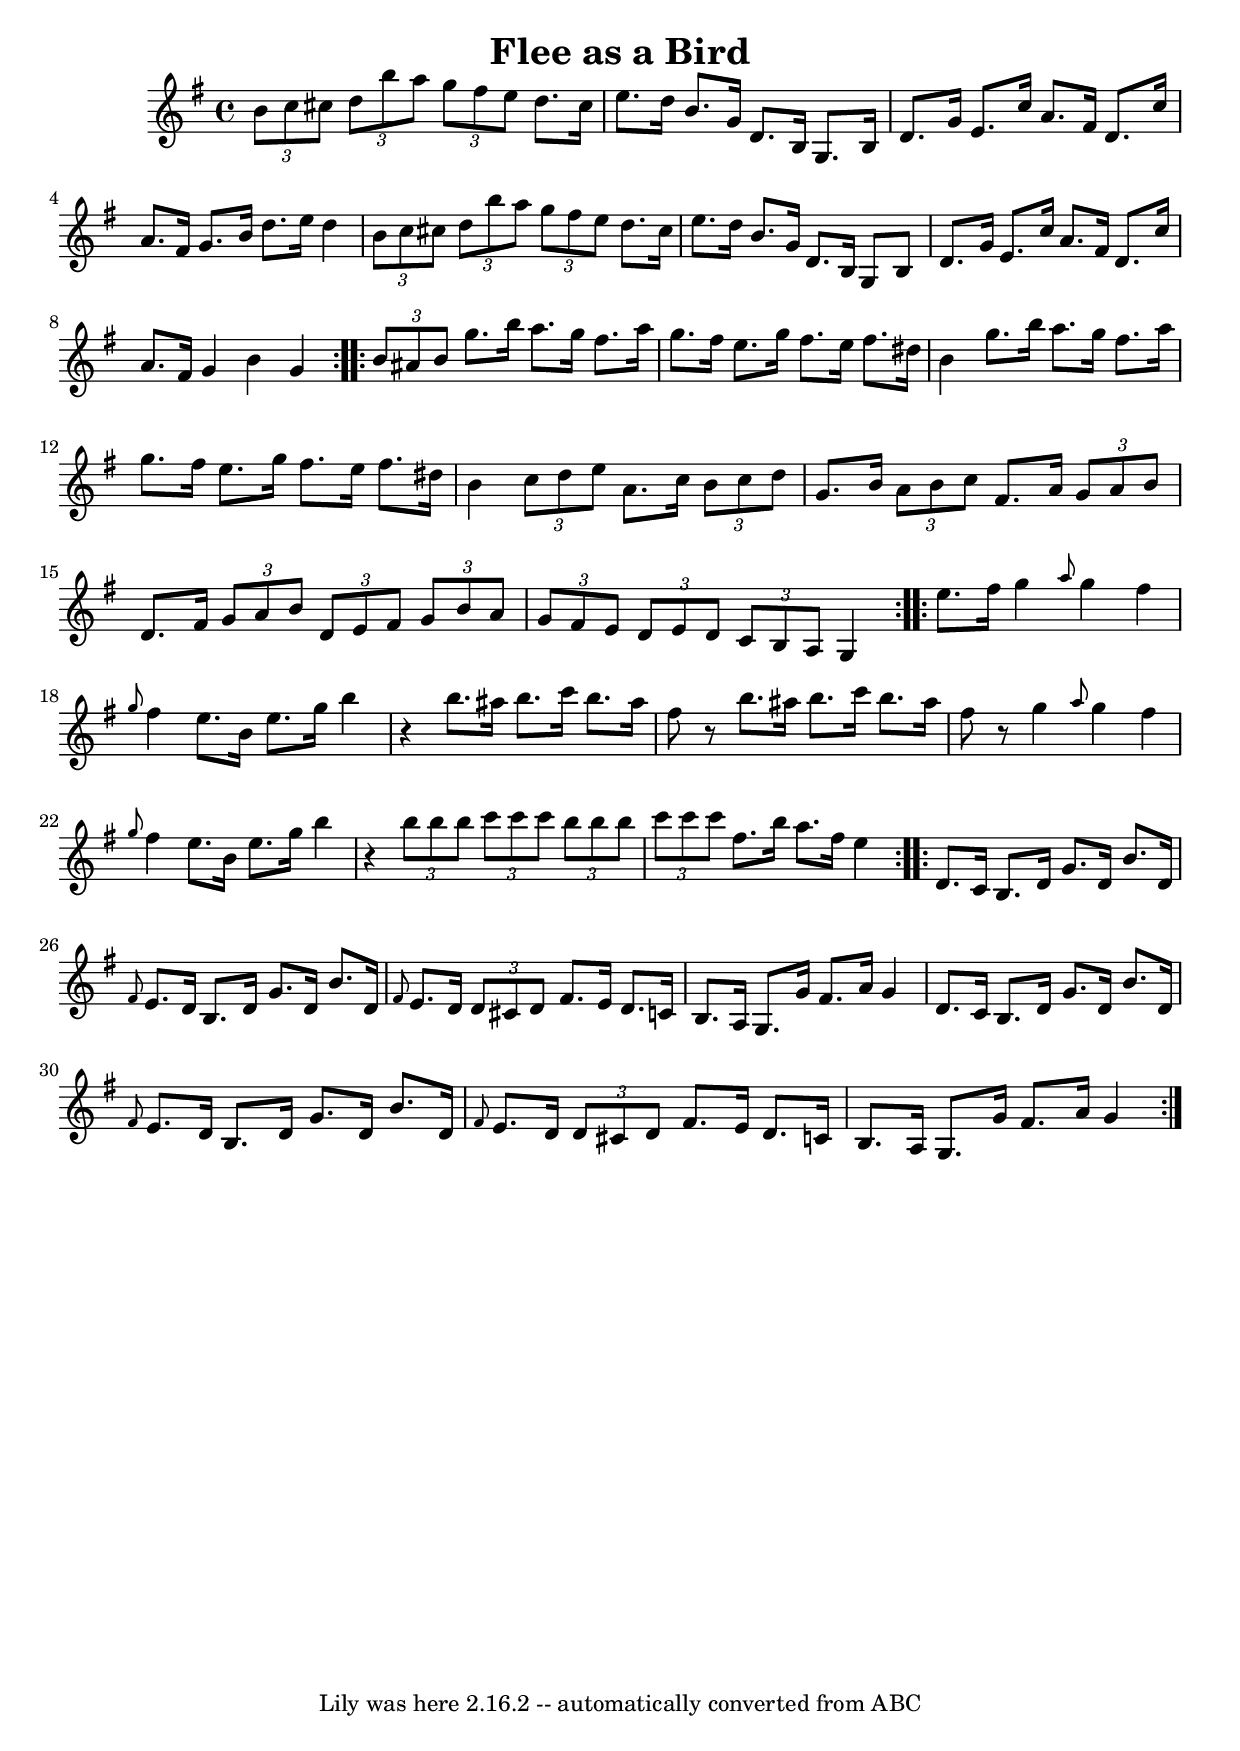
\version "2.16.2"
\include "Mammoth.ily"
\header {
	%% book = "Ryan's Mammoth Collection"
	crossRefNumber = "1"
	footnotes = "\\\\Lancashire clog dance tune"
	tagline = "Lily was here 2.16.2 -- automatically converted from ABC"
	title = "Flee as a Bird"
}
voicedefault =  {


\repeat volta 2 {
\time 4/4 
\key g \major   \times 2/3 { b'8 c''8 cis''8  }       
|
   \times 2/3 { d''8 b''8 a''8  }   \times 2/3 { g''8    
fis''8 e''8  } d''8. cis''16 e''8. d''16    |
 b'8.    
g'16 d'8. b16 g8. b16 d'8. g'16    |
 e'8. c''16   
 a'8. fis'16 d'8. c''16 a'8. fis'16    |
 g'8. b'16   
 d''8. e''16 d''4    \times 2/3 { b'8 c''8 cis''8  }   |
   
  |
   \times 2/3 { d''8 b''8 a''8  }   \times 2/3 { g''8    
fis''8 e''8  } d''8. cis''16 e''8. d''16    |
 b'8.    
g'16 d'8. b16 g8 b8 d'8. g'16    |
 e'8. c''16    
a'8. fis'16 d'8. c''16 a'8. fis'16    |
 g'4 b'4    
g'4    }     \repeat volta 2 {   \times 2/3 { b'8 ais'8 b'8  }       
|
 g''8. b''16 a''8. g''16 fis''8. a''16 g''8.    
fis''16    |
 e''8. g''16 fis''8. e''16 fis''8. dis''16  
 b'4    |
 g''8. b''16 a''8. g''16 fis''8. a''16    
g''8. fis''16    |
 e''8. g''16 fis''8. e''16 fis''8.    
dis''16 b'4    |
     |
   \times 2/3 { c''8 d''8 e''8  
} a'8. c''16    \times 2/3 { b'8 c''8 d''8  } g'8. b'16    
|
   \times 2/3 { a'8 b'8 c''8  } fis'8. a'16    
\times 2/3 { g'8 a'8 b'8  } d'8. fis'16    |
   \times 2/3 { 
 g'8 a'8 b'8  }   \times 2/3 { d'8 e'8 fis'8  }   \times 2/3 {   
g'8 b'8 a'8  }   \times 2/3 { g'8 fis'8 e'8  }   |
   
\times 2/3 { d'8 e'8 d'8  }   \times 2/3 { c'8 b8 a8  } g4    
}     \repeat volta 2 { e''8. fis''16        |
 g''4  \grace {    
a''8  } g''4 fis''4  \grace { g''8  } fis''4    |
 e''8.    
b'16 e''8. g''16 b''4    r4   |
 b''8. ais''16 b''8.    
c'''16 b''8. ais''16 fis''8    r8   |
 b''8. ais''16    
b''8. c'''16 b''8. ais''16 fis''8    r8   |
     |
   
g''4  \grace { a''8  } g''4 fis''4  \grace { g''8  } fis''4    
|
 e''8. b'16 e''8. g''16 b''4    r4   |
   
\times 2/3 { b''8 b''8 b''8  }   \times 2/3 { c'''8 c'''8 c'''8 
 }   \times 2/3 { b''8 b''8 b''8  }   \times 2/3 { c'''8 c'''8    
c'''8  }   |
 fis''8. b''16 a''8. fis''16 e''4    }     
\repeat volta 2 { d'8. c'16        |
 b8. d'16 g'8. d'16  
 b'8. d'16  \grace { fis'8  } e'8. d'16    |
 b8. d'16   
 g'8. d'16 b'8. d'16  \grace { fis'8  } e'8. d'16    |
  
 \times 2/3 { d'8 cis'8 d'8  } fis'8. e'16 d'8. c'!16 b8. 
 a16    |
 g8. g'16 fis'8. a'16 g'4 d'8. c'16    
|
     |
 b8. d'16 g'8. d'16 b'8. d'16  \grace {   
 fis'8  } e'8. d'16    |
 b8. d'16 g'8. d'16 b'8.    
d'16  \grace { fis'8  } e'8. d'16    |
   \times 2/3 { d'8    
cis'8 d'8  } fis'8. e'16 d'8. c'!16 b8. a16    |
   
g8. g'16 fis'8. a'16 g'4    }   
}

\score{
    <<

	\context Staff="default"
	{
	    \voicedefault 
	}

    >>
	\layout {
	}
	\midi {}
}
